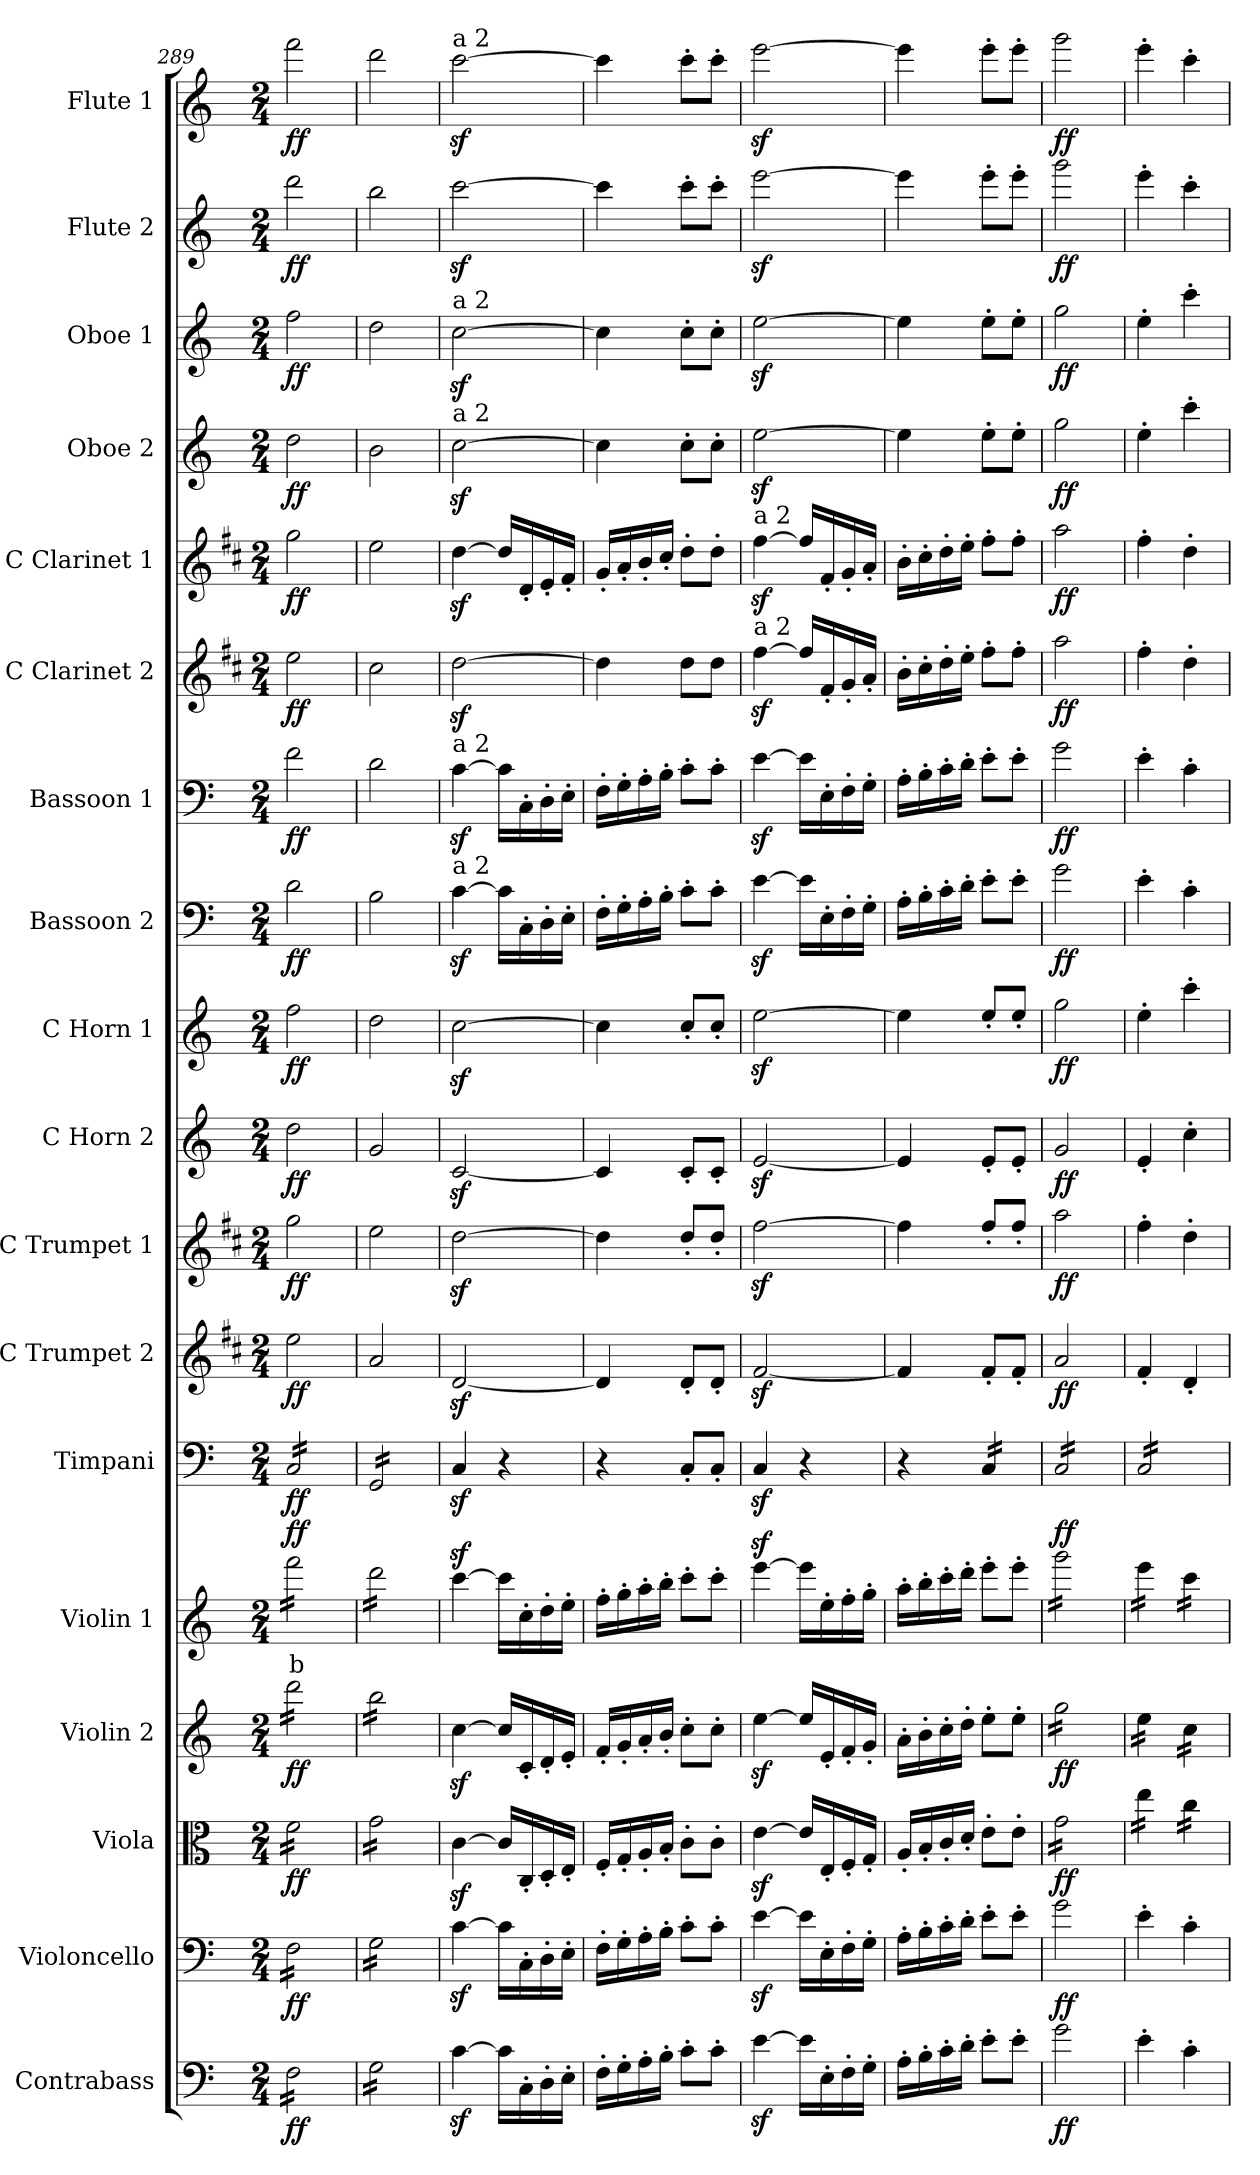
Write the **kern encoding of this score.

**kern	**dynam	**kern	**dynam	**kern	**dynam	**kern	**dynam	**kern	**text	**dynam	**kern	**dynam	**kern	**dynam	**kern	**dynam	**kern	**dynam	**kern	**dynam	**kern	**dynam	**kern	**dynam	**kern	**dynam	**kern	**dynam	**kern	**dynam	**kern	**dynam	**kern	**dynam	**kern	**dynam
*part18	*part18	*part17	*part17	*part16	*part16	*part15	*part15	*part14	*part14	*part14	*part13	*part13	*part12	*part12	*part11	*part11	*part10	*part10	*part9	*part9	*part8	*part8	*part7	*part7	*part6	*part6	*part5	*part5	*part4	*part4	*part3	*part3	*part2	*part2	*part1	*part1
*staff18	*staff18	*staff17	*staff17	*staff16	*staff16	*staff15	*staff15	*staff14	*staff14	*staff14	*staff13	*staff13	*staff12	*staff12	*staff11	*staff11	*staff10	*staff10	*staff9	*staff9	*staff8	*staff8	*staff7	*staff7	*staff6	*staff6	*staff5	*staff5	*staff4	*staff4	*staff3	*staff3	*staff2	*staff2	*staff1	*staff1
*I"Contrabass	*	*I"Violoncello	*	*I"Viola	*	*I"Violin 2	*	*I"Violin 1	*	*	*I"Timpani	*	*I"C Trumpet 2	*	*I"C Trumpet 1	*	*I"C Horn 2	*	*I"C Horn 1	*	*I"Bassoon 2	*	*I"Bassoon 1	*	*I"C Clarinet 2	*	*I"C Clarinet 1	*	*I"Oboe 2	*	*I"Oboe 1	*	*I"Flute 2	*	*I"Flute 1	*
*I'Cb	*	*I'Vc	*	*I'Vla	*	*I'Vln 2	*	*I'Vln 1	*	*	*I'Timp	*	*I'Tpt 2	*	*I'Tpt 1	*	*I'Hn 2	*	*I'Hn 1	*	*I'Bsn 2	*	*I'Bsn 1	*	*I'Cl 2	*	*I'Cl 1	*	*I'Ob 2	*	*I'Ob 1	*	*I'Fl 2	*	*I'Fl 1	*
*clefF4	*	*clefF4	*	*clefC3	*	*clefG2	*	*clefG2	*	*	*clefF4	*	*clefG2	*	*clefG2	*	*clefG2	*	*clefG2	*	*clefF4	*	*clefF4	*	*clefG2	*	*clefG2	*	*clefG2	*	*clefG2	*	*clefG2	*	*clefG2	*
*ITrd7c12	*	*	*	*	*	*	*	*	*	*	*	*	*ITrd1c2	*	*ITrd1c2	*	*ITrd7c12	*	*ITrd7c12	*	*	*	*	*	*ITrd1c2	*	*ITrd1c2	*	*	*	*	*	*	*	*	*
*k[]	*	*k[]	*	*k[]	*	*k[]	*	*k[]	*	*	*k[]	*	*k[]	*	*k[]	*	*k[]	*	*k[]	*	*k[]	*	*k[]	*	*k[]	*	*k[]	*	*k[]	*	*k[]	*	*k[]	*	*k[]	*
*M2/4	*	*M2/4	*	*M2/4	*	*M2/4	*	*M2/4	*	*	*M2/4	*	*M2/4	*	*M2/4	*	*M2/4	*	*M2/4	*	*M2/4	*	*M2/4	*	*M2/4	*	*M2/4	*	*M2/4	*	*M2/4	*	*M2/4	*	*M2/4	*
=289	=289	=289	=289	=289	=289	=289	=289	=289	=289	=289	=289	=289	=289	=289	=289	=289	=289	=289	=289	=289	=289	=289	=289	=289	=289	=289	=289	=289	=289	=289	=289	=289	=289	=289	=289	=289
!	!LO:DY:b	!	!LO:DY:b	!	!LO:DY:b	!	!LO:DY:b	!	!LO:LY:b:color=#FF0000	!LO:DY:b	!	!LO:DY:b	!	!LO:DY:b	!	!LO:DY:b	!	!LO:DY:b	!	!LO:DY:b	!	!LO:DY:b	!	!LO:DY:b	!	!LO:DY:b	!	!LO:DY:b	!	!LO:DY:b	!	!LO:DY:b	!	!LO:DY:b	!	!LO:DY:b
*tremolo	*	*	*	*	*	*	*	*	*	*	*	*	*	*	*	*	*	*	*	*	*	*	*	*	*	*	*	*	*	*	*	*	*	*	*	*
*	*	*tremolo	*	*	*	*	*	*	*	*	*	*	*	*	*	*	*	*	*	*	*	*	*	*	*	*	*	*	*	*	*	*	*	*	*	*
*	*	*	*	*tremolo	*	*	*	*	*	*	*	*	*	*	*	*	*	*	*	*	*	*	*	*	*	*	*	*	*	*	*	*	*	*	*	*
*	*	*	*	*	*	*tremolo	*	*	*	*	*	*	*	*	*	*	*	*	*	*	*	*	*	*	*	*	*	*	*	*	*	*	*	*	*	*
*	*	*	*	*	*	*	*	*tremolo	*	*	*	*	*	*	*	*	*	*	*	*	*	*	*	*	*	*	*	*	*	*	*	*	*	*	*	*
*	*	*	*	*	*	*	*	*	*	*	*tremolo	*	*	*	*	*	*	*	*	*	*	*	*	*	*	*	*	*	*	*	*	*	*	*	*	*
16FF\LL	ff	16F\LL	ff	16f\LL	ff	16ddd\LL	ff	16fff\LL	b	ff	16C/LL	ff	2dd\	ff	2ff\	ff	2d\	ff	2f\	ff	2d\	ff	2f\	ff	2dd\	ff	2ff\	ff	2dd\	ff	2ff\	ff	2ddd\	ff	2fff\	ff
16FF\	.	16F\	.	16f\	.	16ddd\	.	16fff\	.	.	16C/	.	.	.	.	.	.	.	.	.	.	.	.	.	.	.	.	.	.	.	.	.	.	.	.	.
16FF\	.	16F\	.	16f\	.	16ddd\	.	16fff\	.	.	16C/	.	.	.	.	.	.	.	.	.	.	.	.	.	.	.	.	.	.	.	.	.	.	.	.	.
16FF\	.	16F\	.	16f\	.	16ddd\	.	16fff\	.	.	16C/	.	.	.	.	.	.	.	.	.	.	.	.	.	.	.	.	.	.	.	.	.	.	.	.	.
16FF\	.	16F\	.	16f\	.	16ddd\	.	16fff\	.	.	16C/	.	.	.	.	.	.	.	.	.	.	.	.	.	.	.	.	.	.	.	.	.	.	.	.	.
16FF\	.	16F\	.	16f\	.	16ddd\	.	16fff\	.	.	16C/	.	.	.	.	.	.	.	.	.	.	.	.	.	.	.	.	.	.	.	.	.	.	.	.	.
16FF\	.	16F\	.	16f\	.	16ddd\	.	16fff\	.	.	16C/	.	.	.	.	.	.	.	.	.	.	.	.	.	.	.	.	.	.	.	.	.	.	.	.	.
16FF\JJ	.	16F\JJ	.	16f\JJ	.	16ddd\JJ	.	16fff\JJ	.	.	16C/JJ	.	.	.	.	.	.	.	.	.	.	.	.	.	.	.	.	.	.	.	.	.	.	.	.	.
=290	=290	=290	=290	=290	=290	=290	=290	=290	=290	=290	=290	=290	=290	=290	=290	=290	=290	=290	=290	=290	=290	=290	=290	=290	=290	=290	=290	=290	=290	=290	=290	=290	=290	=290	=290	=290
16GG\LL	.	16G\LL	.	16g\LL	.	16bb\LL	.	16ddd\LL	.	.	16GG/LL	.	2g/	.	2dd\	.	2G/	.	2d\	.	2B\	.	2d\	.	2b\	.	2dd\	.	2b\	.	2dd\	.	2bb\	.	2ddd\	.
16GG\	.	16G\	.	16g\	.	16bb\	.	16ddd\	.	.	16GG/	.	.	.	.	.	.	.	.	.	.	.	.	.	.	.	.	.	.	.	.	.	.	.	.	.
16GG\	.	16G\	.	16g\	.	16bb\	.	16ddd\	.	.	16GG/	.	.	.	.	.	.	.	.	.	.	.	.	.	.	.	.	.	.	.	.	.	.	.	.	.
16GG\	.	16G\	.	16g\	.	16bb\	.	16ddd\	.	.	16GG/	.	.	.	.	.	.	.	.	.	.	.	.	.	.	.	.	.	.	.	.	.	.	.	.	.
16GG\	.	16G\	.	16g\	.	16bb\	.	16ddd\	.	.	16GG/	.	.	.	.	.	.	.	.	.	.	.	.	.	.	.	.	.	.	.	.	.	.	.	.	.
16GG\	.	16G\	.	16g\	.	16bb\	.	16ddd\	.	.	16GG/	.	.	.	.	.	.	.	.	.	.	.	.	.	.	.	.	.	.	.	.	.	.	.	.	.
16GG\	.	16G\	.	16g\	.	16bb\	.	16ddd\	.	.	16GG/	.	.	.	.	.	.	.	.	.	.	.	.	.	.	.	.	.	.	.	.	.	.	.	.	.
16GG\JJ	.	16G\JJ	.	16g\JJ	.	16bb\JJ	.	16ddd\JJ	.	.	16GG/JJ	.	.	.	.	.	.	.	.	.	.	.	.	.	.	.	.	.	.	.	.	.	.	.	.	.
*	*	*	*	*	*	*	*	*	*	*	*Xtremolo	*	*	*	*	*	*	*	*	*	*	*	*	*	*	*	*	*	*	*	*	*	*	*	*	*
*	*	*	*	*	*	*	*	*Xtremolo	*	*	*	*	*	*	*	*	*	*	*	*	*	*	*	*	*	*	*	*	*	*	*	*	*	*	*	*
*	*	*	*	*	*	*Xtremolo	*	*	*	*	*	*	*	*	*	*	*	*	*	*	*	*	*	*	*	*	*	*	*	*	*	*	*	*	*	*
*	*	*	*	*Xtremolo	*	*	*	*	*	*	*	*	*	*	*	*	*	*	*	*	*	*	*	*	*	*	*	*	*	*	*	*	*	*	*	*
*	*	*Xtremolo	*	*	*	*	*	*	*	*	*	*	*	*	*	*	*	*	*	*	*	*	*	*	*	*	*	*	*	*	*	*	*	*	*	*
*Xtremolo	*	*	*	*	*	*	*	*	*	*	*	*	*	*	*	*	*	*	*	*	*	*	*	*	*	*	*	*	*	*	*	*	*	*	*	*
=291	=291	=291	=291	=291	=291	=291	=291	=291	=291	=291	=291	=291	=291	=291	=291	=291	=291	=291	=291	=291	=291	=291	=291	=291	=291	=291	=291	=291	=291	=291	=291	=291	=291	=291	=291	=291
!	!	!	!	!	!	!	!	!	!	!	!	!	!	!	!	!	!	!	!	!	!	!	!	!	!	!	!	!	!	!	!	!	!	!	!LO:TX:a:t=a 2	!
!	!	!	!	!	!	!	!	!	!	!	!	!	!	!	!	!	!	!	!	!	!	!	!	!	!	!	!	!	!	!	!LO:TX:a:t=a 2	!	!	!	!	!
!	!	!	!	!	!	!	!	!	!	!	!	!	!	!	!	!	!	!	!	!	!	!	!	!	!	!	!	!	!LO:TX:a:t=a 2	!	!	!	!	!	!	!
!	!	!	!	!	!	!	!	!	!	!	!	!	!	!	!	!	!	!	!	!	!	!	!LO:TX:a:t=a 2	!	!	!	!	!	!	!	!	!	!	!	!	!
!	!	!	!	!	!	!	!	!	!	!	!	!	!	!	!	!	!	!	!	!	!LO:TX:a:t=a 2	!	!	!	!	!	!	!	!	!	!	!	!	!	!	!
[4Cz<\	.	[4cz<\	.	[4cz<\	.	[4ccz<\	.	[4cccz<\	.	.	4Cz</	.	[2cz</	.	[2ccz<\	.	[2Cz</	.	[2cz<\	.	[4cz<\	.	[4cz<\	.	[2ccz<\	.	[4ccz<\	.	[2ccz<\	.	[2ccz<\	.	[2cccz<\	.	[2cccz<\	.
16C\LL]	.	16c\LL]	.	16c/LL]	.	16cc/LL]	.	16ccc\LL]	.	.	4r	.	.	.	.	.	.	.	.	.	16c\LL]	.	16c\LL]	.	.	.	16cc/LL]	.	.	.	.	.	.	.	.	.
16CC'\	.	16C'\	.	16C'/	.	16c'/	.	16cc'\	.	.	.	.	.	.	.	.	.	.	.	.	16C'\	.	16C'\	.	.	.	16c'/	.	.	.	.	.	.	.	.	.
16DD'\	.	16D'\	.	16D'/	.	16d'/	.	16dd'\	.	.	.	.	.	.	.	.	.	.	.	.	16D'\	.	16D'\	.	.	.	16d'/	.	.	.	.	.	.	.	.	.
16EE'\JJ	.	16E'\JJ	.	16E'/JJ	.	16e'/JJ	.	16ee'\JJ	.	.	.	.	.	.	.	.	.	.	.	.	16E'\JJ	.	16E'\JJ	.	.	.	16e'/JJ	.	.	.	.	.	.	.	.	.
=292	=292	=292	=292	=292	=292	=292	=292	=292	=292	=292	=292	=292	=292	=292	=292	=292	=292	=292	=292	=292	=292	=292	=292	=292	=292	=292	=292	=292	=292	=292	=292	=292	=292	=292	=292	=292
16FF'\LL	.	16F'\LL	.	16F'/LL	.	16f'/LL	.	16ff'\LL	.	.	4r	.	4c/]	.	4cc\]	.	4C/]	.	4c\]	.	16F'\LL	.	16F'\LL	.	4cc\]	.	16f'/LL	.	4cc\]	.	4cc\]	.	4ccc\]	.	4ccc\]	.
16GG'\	.	16G'\	.	16G'/	.	16g'/	.	16gg'\	.	.	.	.	.	.	.	.	.	.	.	.	16G'\	.	16G'\	.	.	.	16g'/	.	.	.	.	.	.	.	.	.
16AA'\	.	16A'\	.	16A'/	.	16a'/	.	16aa'\	.	.	.	.	.	.	.	.	.	.	.	.	16A'\	.	16A'\	.	.	.	16a'/	.	.	.	.	.	.	.	.	.
16BB'\JJ	.	16B'\JJ	.	16B'/JJ	.	16b'/JJ	.	16bb'\JJ	.	.	.	.	.	.	.	.	.	.	.	.	16B'\JJ	.	16B'\JJ	.	.	.	16b'/JJ	.	.	.	.	.	.	.	.	.
8C'\L	.	8c'\L	.	8c'\L	.	8cc'\L	.	8ccc'\L	.	.	8C'/L	.	8c'/L	.	8cc'/L	.	8C'/L	.	8c'/L	.	8c'\L	.	8c'\L	.	8cc\L	.	8cc'\L	.	8cc'\L	.	8cc'\L	.	8ccc'\L	.	8ccc'\L	.
8C'\J	.	8c'\J	.	8c'\J	.	8cc'\J	.	8ccc'\J	.	.	8C'/J	.	8c'/J	.	8cc'/J	.	8C'/J	.	8c'/J	.	8c'\J	.	8c'\J	.	8cc\J	.	8cc'\J	.	8cc'\J	.	8cc'\J	.	8ccc'\J	.	8ccc'\J	.
=293	=293	=293	=293	=293	=293	=293	=293	=293	=293	=293	=293	=293	=293	=293	=293	=293	=293	=293	=293	=293	=293	=293	=293	=293	=293	=293	=293	=293	=293	=293	=293	=293	=293	=293	=293	=293
!	!	!	!	!	!	!	!	!	!	!	!	!	!	!	!	!	!	!	!	!	!	!	!	!	!	!	!LO:TX:a:t=a 2	!	!	!	!	!	!	!	!	!
!	!	!	!	!	!	!	!	!	!	!	!	!	!	!	!	!	!	!	!	!	!	!	!	!	!LO:TX:a:t=a 2	!	!	!	!	!	!	!	!	!	!	!
[4Ez<\	.	[4ez<\	.	[4ez<\	.	[4eez<\	.	[4eeez<\	.	.	4Cz</	.	[2ez</	.	[2eez<\	.	[2Ez</	.	[2ez<\	.	[4ez<\	.	[4ez<\	.	[4eez<\	.	[4eez<\	.	[2eez<\	.	[2eez<\	.	[2eeez<\	.	[2eeez<\	.
16E\LL]	.	16e\LL]	.	16e/LL]	.	16ee/LL]	.	16eee\LL]	.	.	4r	.	.	.	.	.	.	.	.	.	16e\LL]	.	16e\LL]	.	16ee/LL]	.	16ee/LL]	.	.	.	.	.	.	.	.	.
16EE'\	.	16E'\	.	16E'/	.	16e'/	.	16ee'\	.	.	.	.	.	.	.	.	.	.	.	.	16E'\	.	16E'\	.	16e'/	.	16e'/	.	.	.	.	.	.	.	.	.
16FF'\	.	16F'\	.	16F'/	.	16f'/	.	16ff'\	.	.	.	.	.	.	.	.	.	.	.	.	16F'\	.	16F'\	.	16f'/	.	16f'/	.	.	.	.	.	.	.	.	.
16GG'\JJ	.	16G'\JJ	.	16G'/JJ	.	16g'/JJ	.	16gg'\JJ	.	.	.	.	.	.	.	.	.	.	.	.	16G'\JJ	.	16G'\JJ	.	16g'/JJ	.	16g'/JJ	.	.	.	.	.	.	.	.	.
=294	=294	=294	=294	=294	=294	=294	=294	=294	=294	=294	=294	=294	=294	=294	=294	=294	=294	=294	=294	=294	=294	=294	=294	=294	=294	=294	=294	=294	=294	=294	=294	=294	=294	=294	=294	=294
16AA'\LL	.	16A'\LL	.	16A'/LL	.	16a'\LL	.	16aa'\LL	.	.	4r	.	4e/]	.	4ee\]	.	4E/]	.	4e\]	.	16A'\LL	.	16A'\LL	.	16a'\LL	.	16a'\LL	.	4ee\]	.	4ee\]	.	4eee\]	.	4eee\]	.
16BB'\	.	16B'\	.	16B'/	.	16b'\	.	16bb'\	.	.	.	.	.	.	.	.	.	.	.	.	16B'\	.	16B'\	.	16b'\	.	16b'\	.	.	.	.	.	.	.	.	.
16C'\	.	16c'\	.	16c'/	.	16cc'\	.	16ccc'\	.	.	.	.	.	.	.	.	.	.	.	.	16c'\	.	16c'\	.	16cc'\	.	16cc'\	.	.	.	.	.	.	.	.	.
16D'\JJ	.	16d'\JJ	.	16d'/JJ	.	16dd'\JJ	.	16ddd'\JJ	.	.	.	.	.	.	.	.	.	.	.	.	16d'\JJ	.	16d'\JJ	.	16dd'\JJ	.	16dd'\JJ	.	.	.	.	.	.	.	.	.
*	*	*	*	*	*	*	*	*	*	*	*tremolo	*	*	*	*	*	*	*	*	*	*	*	*	*	*	*	*	*	*	*	*	*	*	*	*	*
8E'\L	.	8e'\L	.	8e'\L	.	8ee'\L	.	8eee'\L	.	.	16C/LL	.	8e'/L	.	8ee'/L	.	8E'/L	.	8e'/L	.	8e'\L	.	8e'\L	.	8ee'\L	.	8ee'\L	.	8ee'\L	.	8ee'\L	.	8eee'\L	.	8eee'\L	.
.	.	.	.	.	.	.	.	.	.	.	16C/	.	.	.	.	.	.	.	.	.	.	.	.	.	.	.	.	.	.	.	.	.	.	.	.	.
8E'\J	.	8e'\J	.	8e'\J	.	8ee'\J	.	8eee'\J	.	.	16C/	.	8e'/J	.	8ee'/J	.	8E'/J	.	8e'/J	.	8e'\J	.	8e'\J	.	8ee'\J	.	8ee'\J	.	8ee'\J	.	8ee'\J	.	8eee'\J	.	8eee'\J	.
.	.	.	.	.	.	.	.	.	.	.	16C/JJ	.	.	.	.	.	.	.	.	.	.	.	.	.	.	.	.	.	.	.	.	.	.	.	.	.
=295	=295	=295	=295	=295	=295	=295	=295	=295	=295	=295	=295	=295	=295	=295	=295	=295	=295	=295	=295	=295	=295	=295	=295	=295	=295	=295	=295	=295	=295	=295	=295	=295	=295	=295	=295	=295
!	!LO:DY:b	!	!LO:DY:b	!	!LO:DY:b	!	!LO:DY:b	!	!	!LO:DY:b	!	!	!	!LO:DY:b	!	!LO:DY:b	!	!LO:DY:b	!	!LO:DY:b	!	!LO:DY:b	!	!LO:DY:b	!	!LO:DY:b	!	!LO:DY:b	!	!LO:DY:b	!	!LO:DY:b	!	!LO:DY:b	!	!LO:DY:b
*	*	*	*	*tremolo	*	*	*	*	*	*	*	*	*	*	*	*	*	*	*	*	*	*	*	*	*	*	*	*	*	*	*	*	*	*	*	*
*	*	*	*	*	*	*tremolo	*	*	*	*	*	*	*	*	*	*	*	*	*	*	*	*	*	*	*	*	*	*	*	*	*	*	*	*	*	*
*	*	*	*	*	*	*	*	*tremolo	*	*	*	*	*	*	*	*	*	*	*	*	*	*	*	*	*	*	*	*	*	*	*	*	*	*	*	*
2G\	ff	2g\	ff	16g\LL	ff	16gg\LL	ff	16ggg\LL	.	ff	16C/LL	.	2g/	ff	2gg\	ff	2G/	ff	2g\	ff	2g\	ff	2g\	ff	2gg\	ff	2gg\	ff	2gg\	ff	2gg\	ff	2ggg\	ff	2ggg\	ff
.	.	.	.	16g\	.	16gg\	.	16ggg\	.	.	16C/	.	.	.	.	.	.	.	.	.	.	.	.	.	.	.	.	.	.	.	.	.	.	.	.	.
.	.	.	.	16g\	.	16gg\	.	16ggg\	.	.	16C/	.	.	.	.	.	.	.	.	.	.	.	.	.	.	.	.	.	.	.	.	.	.	.	.	.
.	.	.	.	16g\	.	16gg\	.	16ggg\	.	.	16C/	.	.	.	.	.	.	.	.	.	.	.	.	.	.	.	.	.	.	.	.	.	.	.	.	.
.	.	.	.	16g\	.	16gg\	.	16ggg\	.	.	16C/	.	.	.	.	.	.	.	.	.	.	.	.	.	.	.	.	.	.	.	.	.	.	.	.	.
.	.	.	.	16g\	.	16gg\	.	16ggg\	.	.	16C/	.	.	.	.	.	.	.	.	.	.	.	.	.	.	.	.	.	.	.	.	.	.	.	.	.
.	.	.	.	16g\	.	16gg\	.	16ggg\	.	.	16C/	.	.	.	.	.	.	.	.	.	.	.	.	.	.	.	.	.	.	.	.	.	.	.	.	.
.	.	.	.	16g\JJ	.	16gg\JJ	.	16ggg\JJ	.	.	16C/JJ	.	.	.	.	.	.	.	.	.	.	.	.	.	.	.	.	.	.	.	.	.	.	.	.	.
=296	=296	=296	=296	=296	=296	=296	=296	=296	=296	=296	=296	=296	=296	=296	=296	=296	=296	=296	=296	=296	=296	=296	=296	=296	=296	=296	=296	=296	=296	=296	=296	=296	=296	=296	=296	=296
4E'\	.	4e'\	.	16ee\LL	.	16ee\LL	.	16eee\LL	.	.	16C/LL	.	4e'/	.	4ee'\	.	4E'/	.	4e'\	.	4e'\	.	4e'\	.	4ee'\	.	4ee'\	.	4ee'\	.	4ee'\	.	4eee'\	.	4eee'\	.
.	.	.	.	16ee\	.	16ee\	.	16eee\	.	.	16C/	.	.	.	.	.	.	.	.	.	.	.	.	.	.	.	.	.	.	.	.	.	.	.	.	.
.	.	.	.	16ee\	.	16ee\	.	16eee\	.	.	16C/	.	.	.	.	.	.	.	.	.	.	.	.	.	.	.	.	.	.	.	.	.	.	.	.	.
.	.	.	.	16ee\JJ	.	16ee\JJ	.	16eee\JJ	.	.	16C/	.	.	.	.	.	.	.	.	.	.	.	.	.	.	.	.	.	.	.	.	.	.	.	.	.
4C'\	.	4c'\	.	16cc\LL	.	16cc\LL	.	16ccc\LL	.	.	16C/	.	4c'/	.	4cc'\	.	4c'\	.	4cc'\	.	4c'\	.	4c'\	.	4cc'\	.	4cc'\	.	4ccc'\	.	4ccc'\	.	4ccc'\	.	4ccc'\	.
.	.	.	.	16cc\	.	16cc\	.	16ccc\	.	.	16C/	.	.	.	.	.	.	.	.	.	.	.	.	.	.	.	.	.	.	.	.	.	.	.	.	.
.	.	.	.	16cc\	.	16cc\	.	16ccc\	.	.	16C/	.	.	.	.	.	.	.	.	.	.	.	.	.	.	.	.	.	.	.	.	.	.	.	.	.
.	.	.	.	16cc\JJ	.	16cc\JJ	.	16ccc\JJ	.	.	16C/JJ	.	.	.	.	.	.	.	.	.	.	.	.	.	.	.	.	.	.	.	.	.	.	.	.	.
*	*	*	*	*	*	*	*	*	*	*	*Xtremolo	*	*	*	*	*	*	*	*	*	*	*	*	*	*	*	*	*	*	*	*	*	*	*	*	*
*	*	*	*	*	*	*	*	*Xtremolo	*	*	*	*	*	*	*	*	*	*	*	*	*	*	*	*	*	*	*	*	*	*	*	*	*	*	*	*
*	*	*	*	*	*	*Xtremolo	*	*	*	*	*	*	*	*	*	*	*	*	*	*	*	*	*	*	*	*	*	*	*	*	*	*	*	*	*	*
*	*	*	*	*Xtremolo	*	*	*	*	*	*	*	*	*	*	*	*	*	*	*	*	*	*	*	*	*	*	*	*	*	*	*	*	*	*	*	*
=	=	=	=	=	=	=	=	=	=	=	=	=	=	=	=	=	=	=	=	=	=	=	=	=	=	=	=	=	=	=	=	=	=	=	=	=
*-	*-	*-	*-	*-	*-	*-	*-	*-	*-	*-	*-	*-	*-	*-	*-	*-	*-	*-	*-	*-	*-	*-	*-	*-	*-	*-	*-	*-	*-	*-	*-	*-	*-	*-	*-	*-
